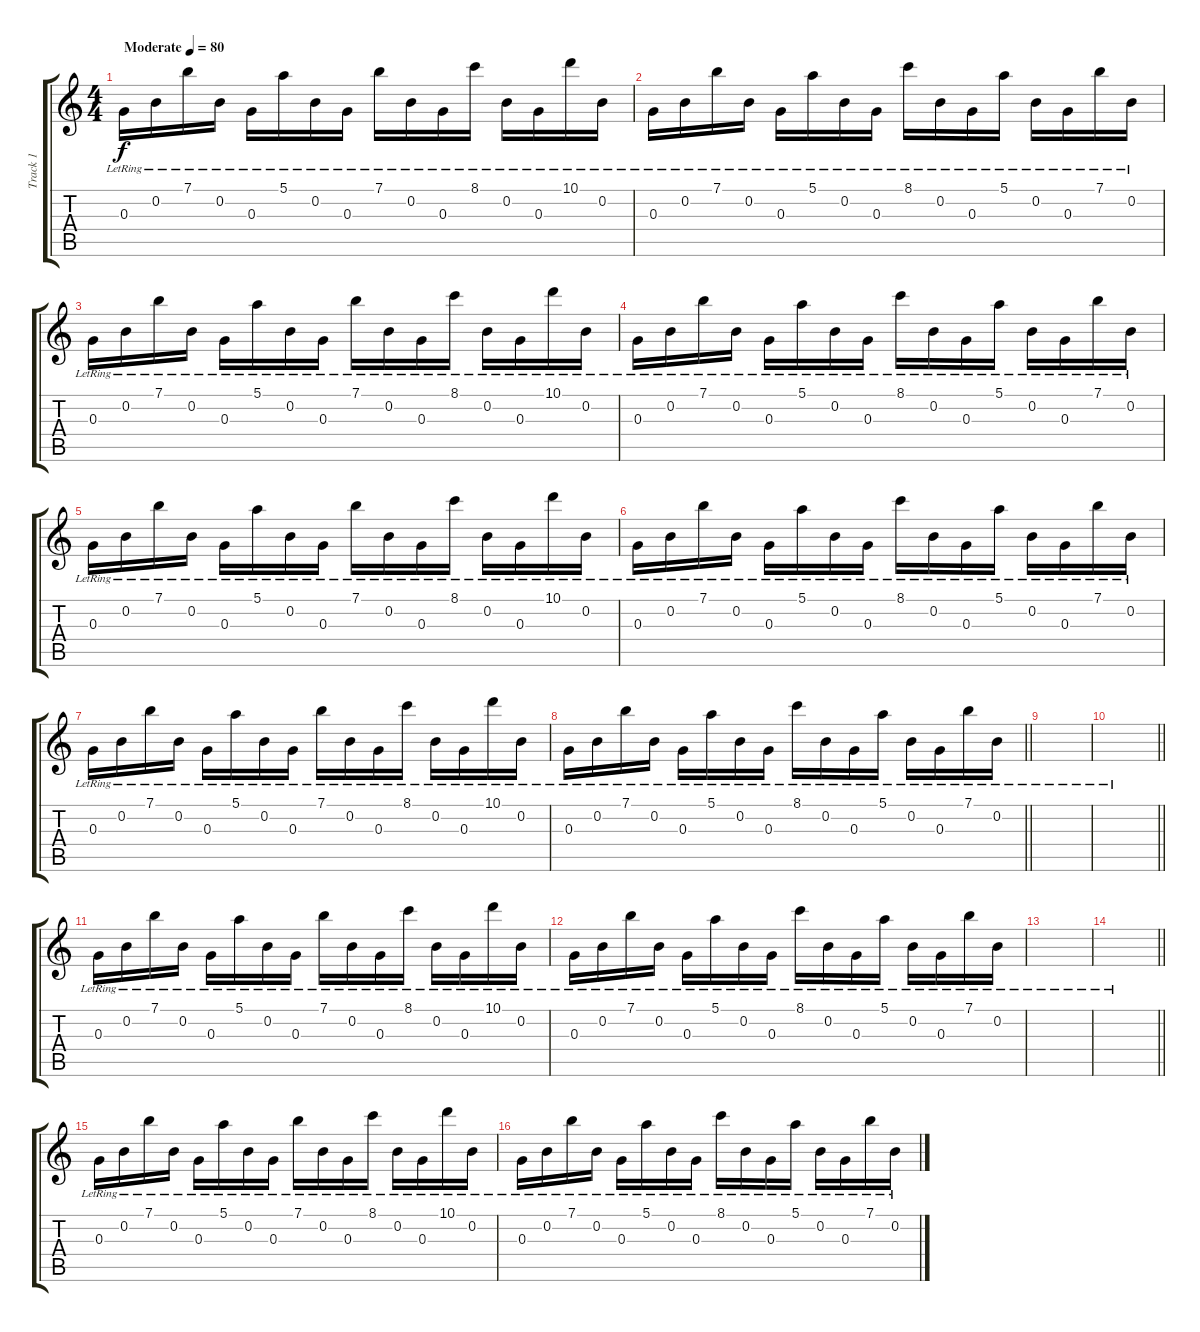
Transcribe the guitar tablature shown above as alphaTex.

\track ("Track 1" "Track 1") {instrument electricguitarjazz}
\staff {score tabs}
\tuning (E4 B3 G3 D3 A2 E2) {hide}
\ts (4 4)
\tempo (80 "Moderate")
\clef g2
\ks c
0.3{lr}.16{dy f instrument electricguitarjazz} 0.2{lr}.16 7.1{lr}.16 0.2{lr}.16 0.3{lr}.16 5.1{lr}.16 0.2{lr}.16 0.3{lr}.16 7.1{lr}.16 0.2{lr}.16 0.3{lr}.16 8.1{lr}.16 0.2{lr}.16 0.3{lr}.16 10.1{lr}.16 0.2{lr}.16 |
0.3{lr}.16 0.2{lr}.16 7.1{lr}.16 0.2{lr}.16 0.3{lr}.16 5.1{lr}.16 0.2{lr}.16 0.3{lr}.16 8.1{lr}.16 0.2{lr}.16 0.3{lr}.16 5.1{lr}.16 0.2{lr}.16 0.3{lr}.16 7.1{lr}.16 0.2{lr}.16 |
0.3{lr}.16 0.2{lr}.16 7.1{lr}.16 0.2{lr}.16 0.3{lr}.16 5.1{lr}.16 0.2{lr}.16 0.3{lr}.16 7.1{lr}.16 0.2{lr}.16 0.3{lr}.16 8.1{lr}.16 0.2{lr}.16 0.3{lr}.16 10.1{lr}.16 0.2{lr}.16 |
0.3{lr}.16 0.2{lr}.16 7.1{lr}.16 0.2{lr}.16 0.3{lr}.16 5.1{lr}.16 0.2{lr}.16 0.3{lr}.16 8.1{lr}.16 0.2{lr}.16 0.3{lr}.16 5.1{lr}.16 0.2{lr}.16 0.3{lr}.16 7.1{lr}.16 0.2{lr}.16 |
0.3{lr}.16 0.2{lr}.16 7.1{lr}.16 0.2{lr}.16 0.3{lr}.16 5.1{lr}.16 0.2{lr}.16 0.3{lr}.16 7.1{lr}.16 0.2{lr}.16 0.3{lr}.16 8.1{lr}.16 0.2{lr}.16 0.3{lr}.16 10.1{lr}.16 0.2{lr}.16 |
0.3{lr}.16 0.2{lr}.16 7.1{lr}.16 0.2{lr}.16 0.3{lr}.16 5.1{lr}.16 0.2{lr}.16 0.3{lr}.16 8.1{lr}.16 0.2{lr}.16 0.3{lr}.16 5.1{lr}.16 0.2{lr}.16 0.3{lr}.16 7.1{lr}.16 0.2{lr}.16 |
0.3{lr}.16 0.2{lr}.16 7.1{lr}.16 0.2{lr}.16 0.3{lr}.16 5.1{lr}.16 0.2{lr}.16 0.3{lr}.16 7.1{lr}.16 0.2{lr}.16 0.3{lr}.16 8.1{lr}.16 0.2{lr}.16 0.3{lr}.16 10.1{lr}.16 0.2{lr}.16 |
\barLineRight lightlight
0.3{lr}.16 0.2{lr}.16 7.1{lr}.16 0.2{lr}.16 0.3{lr}.16 5.1{lr}.16 0.2{lr}.16 0.3{lr}.16 8.1{lr}.16 0.2{lr}.16 0.3{lr}.16 5.1{lr}.16 0.2{lr}.16 0.3{lr}.16 7.1{lr}.16 0.2{lr}.16 |
|
\barLineRight lightlight
|
0.3{lr}.16 0.2{lr}.16 7.1{lr}.16 0.2{lr}.16 0.3{lr}.16 5.1{lr}.16 0.2{lr}.16 0.3{lr}.16 7.1{lr}.16 0.2{lr}.16 0.3{lr}.16 8.1{lr}.16 0.2{lr}.16 0.3{lr}.16 10.1{lr}.16 0.2{lr}.16 |
0.3{lr}.16 0.2{lr}.16 7.1{lr}.16 0.2{lr}.16 0.3{lr}.16 5.1{lr}.16 0.2{lr}.16 0.3{lr}.16 8.1{lr}.16 0.2{lr}.16 0.3{lr}.16 5.1{lr}.16 0.2{lr}.16 0.3{lr}.16 7.1{lr}.16 0.2{lr}.16 |
|
\barLineRight lightlight
|
0.3{lr}.16 0.2{lr}.16 7.1{lr}.16 0.2{lr}.16 0.3{lr}.16 5.1{lr}.16 0.2{lr}.16 0.3{lr}.16 7.1{lr}.16 0.2{lr}.16 0.3{lr}.16 8.1{lr}.16 0.2{lr}.16 0.3{lr}.16 10.1{lr}.16 0.2{lr}.16 |
0.3{lr}.16 0.2{lr}.16 7.1{lr}.16 0.2{lr}.16 0.3{lr}.16 5.1{lr}.16 0.2{lr}.16 0.3{lr}.16 8.1{lr}.16 0.2{lr}.16 0.3{lr}.16 5.1{lr}.16 0.2{lr}.16 0.3{lr}.16 7.1{lr}.16 0.2{lr}.16
